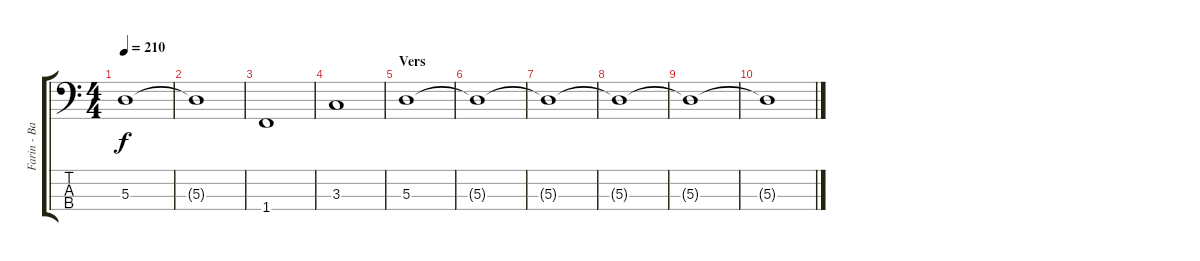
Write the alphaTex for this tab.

\track ("Farin - Bass" "Farin - Ba") {instrument electricbasspick}
\staff {score tabs}
\tuning (G2 D2 A1 E1) {hide}
\ts (4 4)
\tempo 210
\clef f4
\ks c
5.3.1{dy f} |
5.3{t}.1 |
1.4.1 |
3.3.1 |
\section ("" "Vers")
5.3.1 |
5.3{t}.1 |
5.3{t}.1 |
5.3{t}.1 |
5.3{t}.1 |
5.3{t}.1
